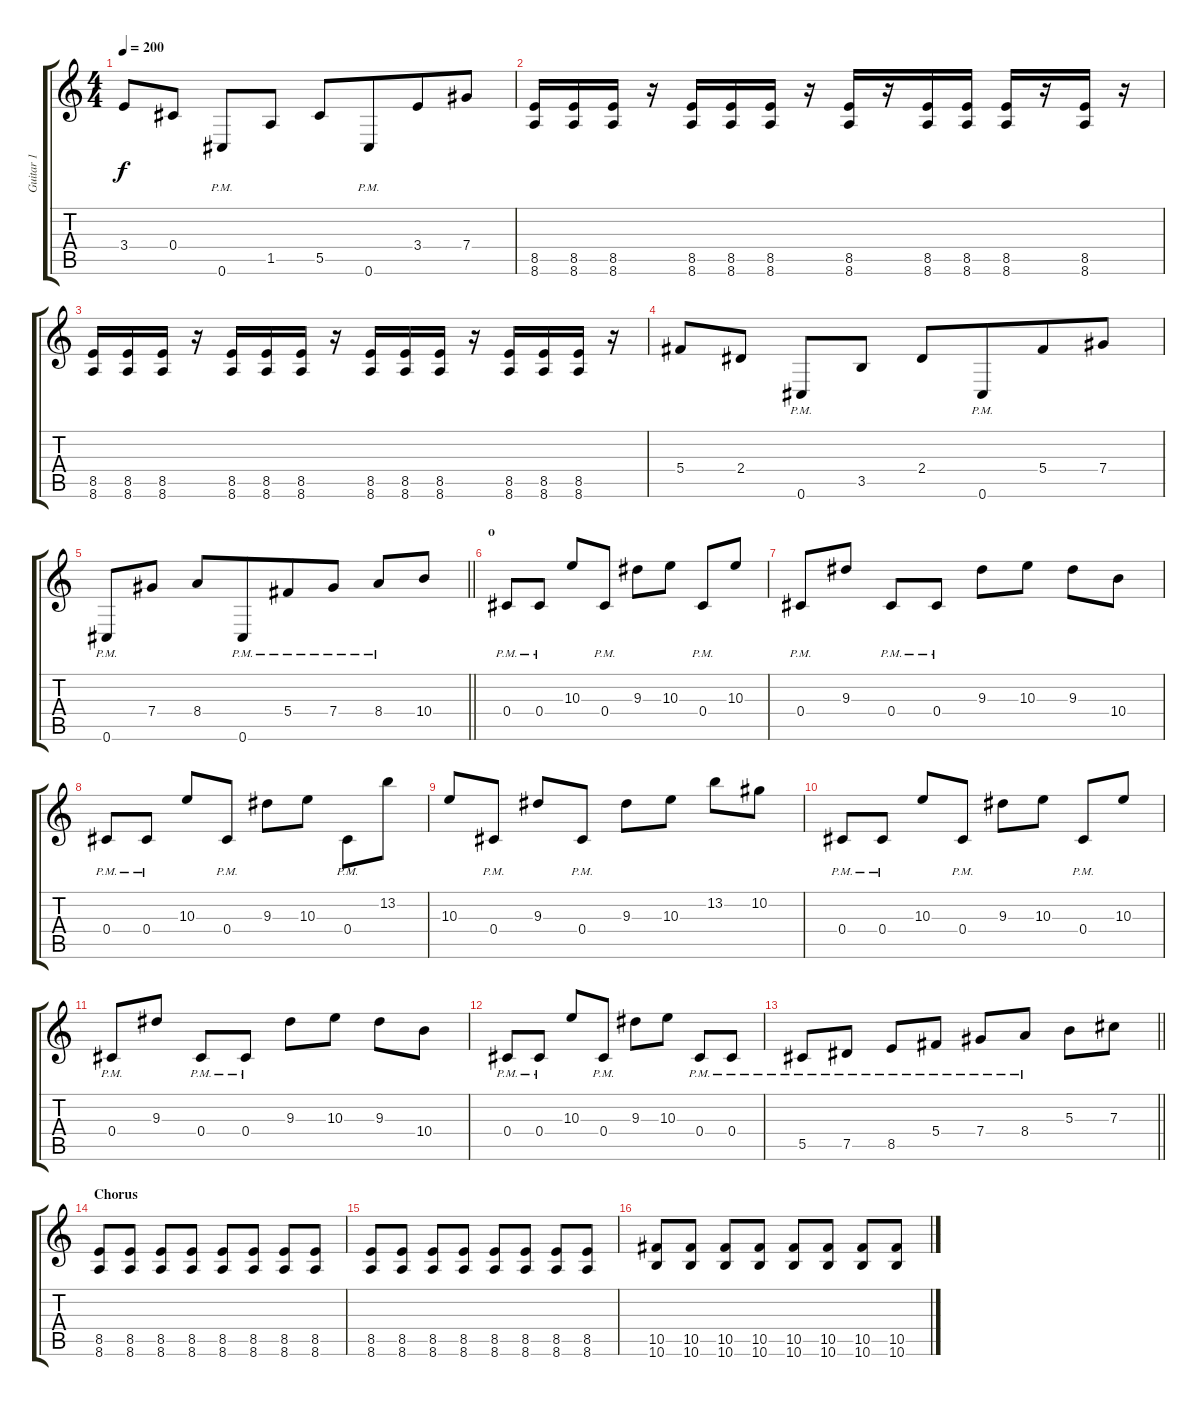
\track ("Guitar 1" "Guitar 1") {instrument distortionguitar}
\staff {score tabs}
\tuning (Eb4 Bb3 Gb3 Db3 Ab2 Db2) {hide}
\ts (4 4)
\tempo 200
\clef g2
\ks c
3.4.8{dy f} 0.4.8 0.6{pm}.8 1.5.8 5.5.8 0.6{pm}.8{beam merge} 3.4.8 7.4.8 |
(8.5 8.6).16 (8.5 8.6).16 (8.5 8.6).16 r.16 (8.5 8.6).16 (8.5 8.6).16 (8.5 8.6).16 r.16 (8.5 8.6).16 r.16 (8.5 8.6).16 (8.5 8.6).16 (8.5 8.6).16 r.16 (8.5 8.6).16 r.16 |
(8.5 8.6).16 (8.5 8.6).16 (8.5 8.6).16 r.16 (8.5 8.6).16 (8.5 8.6).16 (8.5 8.6).16 r.16 (8.5 8.6).16 (8.5 8.6).16 (8.5 8.6).16 r.16 (8.5 8.6).16 (8.5 8.6).16 (8.5 8.6).16 r.16 |
5.4.8{beam merge} 2.4.8 0.6{pm}.8 3.5.8 2.4.8{beam merge} 0.6{pm}.8{beam merge} 5.4.8 7.4.8 |
\barLineRight lightlight
0.6{pm}.8 7.4.8 8.4.8{beam merge} 0.6{pm}.8{beam merge} 5.4{pm}.8 7.4{pm}.8 8.4{pm}.8 10.4.8 |
\section ("" "o")
0.4{pm}.8 0.4{pm}.8 10.3.8 0.4{pm}.8 9.3.8 10.3.8 0.4{pm}.8 10.3.8 |
0.4{pm}.8 9.3.8 0.4{pm}.8 0.4{pm}.8 9.3.8 10.3.8 9.3.8 10.4.8 |
0.4{pm}.8 0.4{pm}.8 10.3.8 0.4{pm}.8 9.3.8 10.3.8 0.4{pm}.8 13.2.8 |
10.3.8 0.4{pm}.8 9.3.8 0.4{pm}.8 9.3.8 10.3.8 13.2.8 10.2.8 |
0.4{pm}.8 0.4{pm}.8 10.3.8 0.4{pm}.8 9.3.8 10.3.8 0.4{pm}.8 10.3.8 |
0.4{pm}.8 9.3.8 0.4{pm}.8 0.4{pm}.8 9.3.8 10.3.8 9.3.8 10.4.8 |
0.4{pm}.8 0.4{pm}.8 10.3.8 0.4{pm}.8 9.3.8 10.3.8 0.4{pm}.8 0.4{pm}.8 |
\barLineRight lightlight
5.5{pm}.8 7.5{pm}.8 8.5{pm}.8 5.4{pm}.8 7.4{pm}.8 8.4{pm}.8 5.3.8 7.3.8 |
\section ("" "Chorus")
(8.5 8.6).8 (8.5 8.6).8 (8.5 8.6).8 (8.5 8.6).8 (8.5 8.6).8 (8.5 8.6).8 (8.5 8.6).8 (8.5 8.6).8 |
(8.5 8.6).8 (8.5 8.6).8 (8.5 8.6).8 (8.5 8.6).8 (8.5 8.6).8 (8.5 8.6).8 (8.5 8.6).8 (8.5 8.6).8 |
(10.5 10.6).8 (10.5 10.6).8 (10.5 10.6).8 (10.5 10.6).8 (10.5 10.6).8 (10.5 10.6).8 (10.5 10.6).8 (10.5 10.6).8
